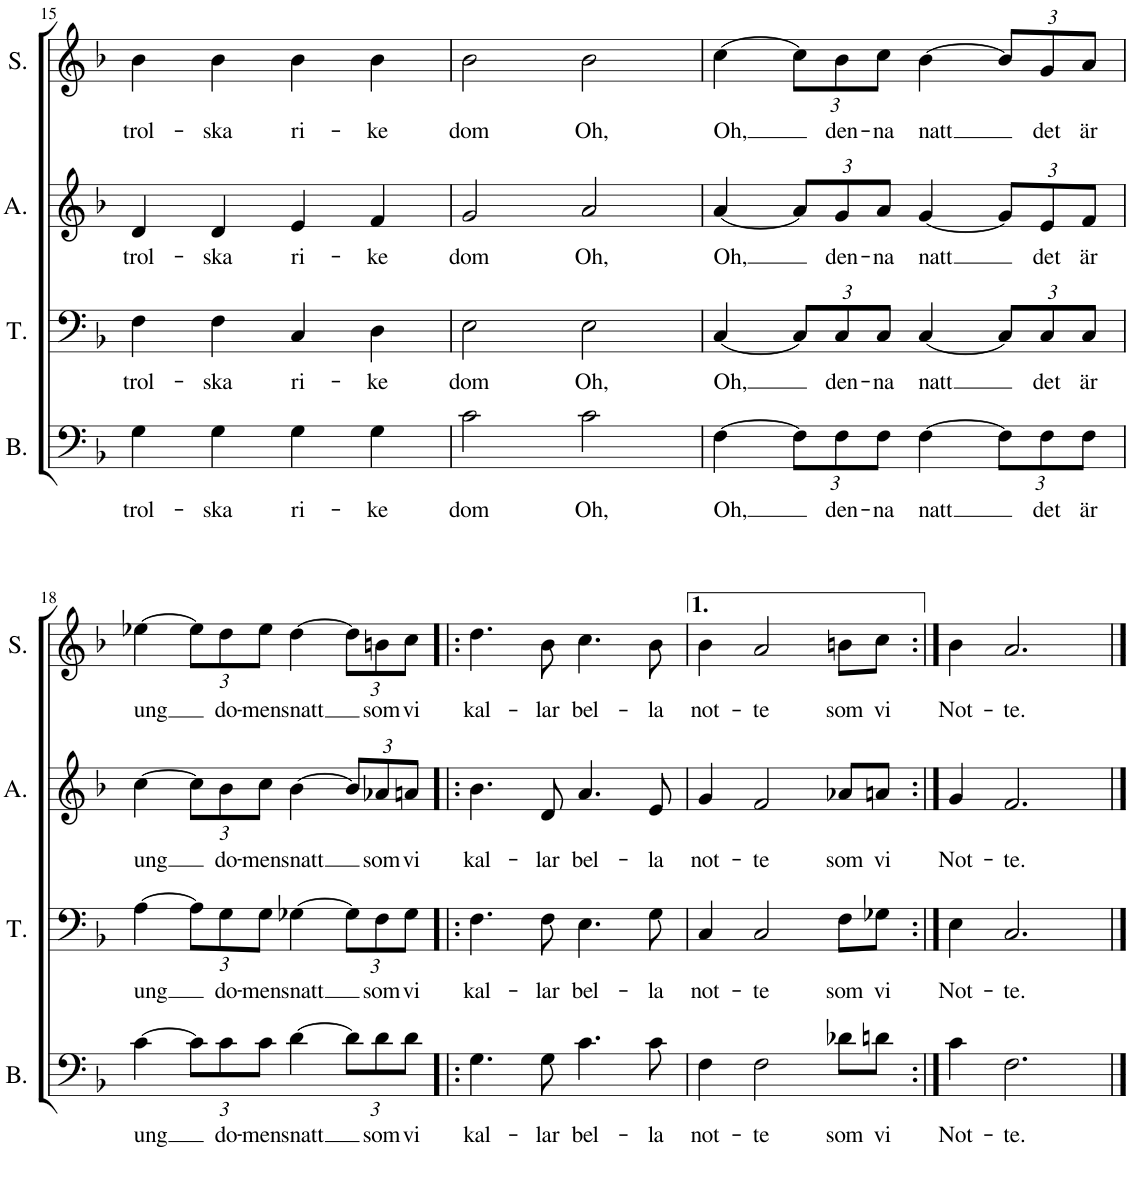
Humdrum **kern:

**kern	**text	**kern	**text	**kern	**text	**kern	**text
*part4	*part4	*part3	*part3	*part2	*part2	*part1	*part1
*staff4	*staff4	*staff3	*staff3	*staff2	*staff2	*staff1	*staff1
*I"Bass	*	*I"Tenor	*	*I"Alto	*	*I"Soprano	*
*I'B.	*	*I'T.	*	*I'A.	*	*I'S.	*
!!LO:PB:g=z
*clefF4	*	*clefF4	*	*clefG2	*	*clefG2	*
*k[b-]	*	*k[b-]	*	*k[b-]	*	*k[b-]	*
*M4/4	*	*M4/4	*	*M4/4	*	*M4/4	*
*met(c)	*	*met(c)	*	*met(c)	*	*met(c)	*
=15	=15	=15	=15	=15	=15	=15	=15
!	!LO:LY:b	!	!LO:LY:b	!	!LO:LY:b	!	!LO:LY:b
4G\	trol-	4F\	trol-	4d/	trol-	4b-\	trol-
!	!LO:LY:b	!	!LO:LY:b	!	!LO:LY:b	!	!LO:LY:b
4G\	-ska	4F\	-ska	4d/	-ska	4b-\	-ska
!	!LO:LY:b	!	!LO:LY:b	!	!LO:LY:b	!	!LO:LY:b
4G\	ri-	4C/	ri-	4e/	ri-	4b-\	ri-
!	!LO:LY:b	!	!LO:LY:b	!	!LO:LY:b	!	!LO:LY:b
4G\	-ke	4D\	-ke	4f/	-ke	4b-\	-ke
=16	=16	=16	=16	=16	=16	=16	=16
!	!LO:LY:b	!	!LO:LY:b	!	!LO:LY:b	!	!LO:LY:b
2c\	dom	2E\	dom	2g/	dom	2b-\	dom
!	!LO:LY:b	!	!LO:LY:b	!	!LO:LY:b	!	!LO:LY:b
2c\	Oh,	2E\	Oh,	2a/	Oh,	2b-\	Oh,
=17	=17	=17	=17	=17	=17	=17	=17
!	!LO:LY:b	!	!LO:LY:b	!	!LO:LY:b	!	!LO:LY:b
[4F\	Oh,	[4C/	Oh,	[4a/	Oh,	[4cc\	Oh,
*Xbrackettup	*	*Xbrackettup	*	*Xbrackettup	*	*Xbrackettup	*
12F\L]	.	12C/L]	.	12a/L]	.	12cc\L]	.
!	!LO:LY:b	!	!LO:LY:b	!	!LO:LY:b	!	!LO:LY:b
12F\	den-	12C/	den-	12g/	den-	12b-\	den-
!	!LO:LY:b	!	!LO:LY:b	!	!LO:LY:b	!	!LO:LY:b
12F\J	-na	12C/J	-na	12a/J	-na	12cc\J	-na
!	!LO:LY:b	!	!LO:LY:b	!	!LO:LY:b	!	!LO:LY:b
[4F\	natt	[4C/	natt	[4g/	natt	[4b-\	natt
12F\L]	.	12C/L]	.	12g/L]	.	12b-/L]	.
!	!LO:LY:b	!	!LO:LY:b	!	!LO:LY:b	!	!LO:LY:b
12F\	det	12C/	det	12e/	det	12g/	det
!	!LO:LY:b	!	!LO:LY:b	!	!LO:LY:b	!	!LO:LY:b
12F\J	är	12C/J	är	12f/J	är	12a/J	är
!!LO:LB:g=z
=18	=18	=18	=18	=18	=18	=18	=18
!	!LO:LY:b	!	!LO:LY:b	!	!LO:LY:b	!	!LO:LY:b
[4c\	ung	[4A\	ung	[4cc\	ung	[4ee-X\	ung
12c\L]	.	12A\L]	.	12cc\L]	.	12ee-\L]	.
!	!LO:LY:b	!	!LO:LY:b	!	!LO:LY:b	!	!LO:LY:b
12c\	do-	12G\	do-	12b-\	do-	12dd\	do-
!	!LO:LY:b	!	!LO:LY:b	!	!LO:LY:b	!	!LO:LY:b
12c\J	-mens	12G\J	-mens	12cc\J	-mens	12ee-\J	-mens
!	!LO:LY:b	!	!LO:LY:b	!	!LO:LY:b	!	!LO:LY:b
[4d\	natt	[4G-X\	natt	[4b-\	natt	[4dd\	natt
12d\L]	.	12G-\L]	.	12b-/L]	.	12dd\L]	.
!	!LO:LY:b	!	!LO:LY:b	!	!LO:LY:b	!	!LO:LY:b
12d\	som	12F\	som	12a-X/	som	12bn\	som
!	!LO:LY:b	!	!LO:LY:b	!	!LO:LY:b	!	!LO:LY:b
12d\J	vi	12G-\J	vi	12an/J	vi	12cc\J	vi
=19!|:	=19!|:	=19!|:	=19!|:	=19!|:	=19!|:	=19!|:	=19!|:
!	!LO:LY:b	!	!LO:LY:b	!	!LO:LY:b	!	!LO:LY:b
4.G\	kal-	4.F\	kal-	4.b-\	kal-	4.dd\	kal-
!	!LO:LY:b	!	!LO:LY:b	!	!LO:LY:b	!	!LO:LY:b
8G\	-lar	8F\	-lar	8d/	-lar	8b-\	-lar
!	!LO:LY:b	!	!LO:LY:b	!	!LO:LY:b	!	!LO:LY:b
4.c\	bel-	4.E\	bel-	4.a/	bel-	4.cc\	bel-
!	!LO:LY:b	!	!LO:LY:b	!	!LO:LY:b	!	!LO:LY:b
8c\	-la	8G\	-la	8e/	-la	8b-\	-la
=20	=20	=20	=20	=20	=20	=20	=20
!	!LO:LY:b	!	!LO:LY:b	!	!LO:LY:b	!	!LO:LY:b
4F\	not-	4C/	not-	4g/	not-	4b-\	not-
!	!LO:LY:b	!	!LO:LY:b	!	!LO:LY:b	!	!LO:LY:b
2F\	-te	2C/	-te	2f/	-te	2a/	-te
!	!LO:LY:b	!	!LO:LY:b	!	!LO:LY:b	!	!LO:LY:b
8d-X\L	som	8F\L	som	8a-X/L	som	8bn\L	som
!	!LO:LY:b	!	!LO:LY:b	!	!LO:LY:b	!	!LO:LY:b
8dn\J	vi	8G-X\J	vi	8an/J	vi	8cc\J	vi
=21:|!	=21:|!	=21:|!	=21:|!	=21:|!	=21:|!	=21:|!	=21:|!
!	!LO:LY:b	!	!LO:LY:b	!	!LO:LY:b	!	!LO:LY:b
4c\	Not-	4E\	Not-	4g/	Not-	4b-\	Not-
!	!LO:LY:b	!	!LO:LY:b	!	!LO:LY:b	!	!LO:LY:b
2.F\	-te.	2.C/	-te.	2.f/	-te.	2.a/	-te.
==	==	==	==	==	==	==	==
*-	*-	*-	*-	*-	*-	*-	*-
